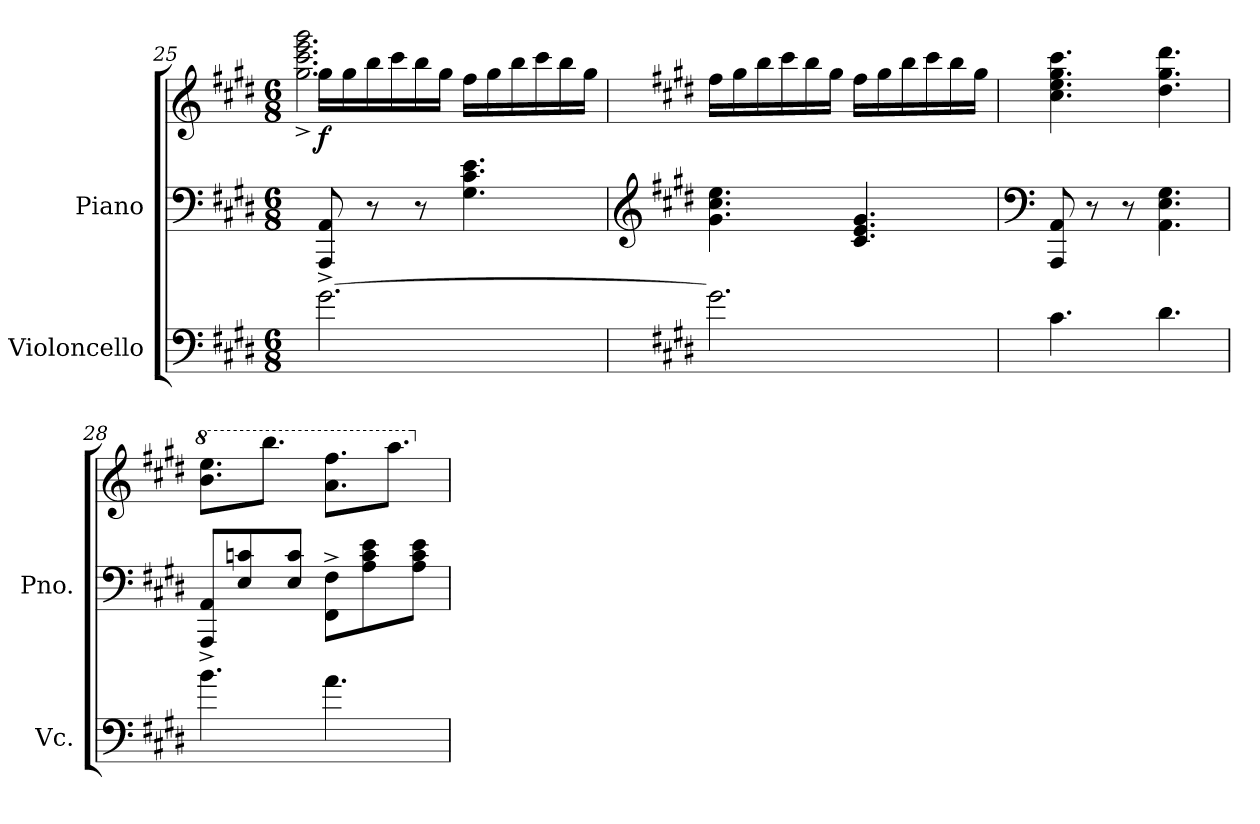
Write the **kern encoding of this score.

**kern	**kern	**kern	**dynam
*part2	*part1	*part1	*part1
*staff3	*staff2	*staff1	*staff1/2
*I"Violoncello	*I"Piano	*	*
*I'Vc.	*I'Pno.	*	*
!!LO:PB:g=z
*clefF4	*clefF4	*clefG2	*
*k[f#c#g#d#]	*k[f#c#g#d#]	*k[f#c#g#d#]	*
*M6/8	*M6/8	*M6/8	*
=25	=25	=25	=25
*	*	*^	*
!	!	!	!	!LO:DY:b
[2.g#\	8AAA/^ 8AA/^	16gg#\LL	2.gg#\^> 2.ccc#\^> 2.eee\^> 2.ggg#\^>	f
.	.	16gg#\	.	.
.	8r	16bb\	.	.
.	.	16ccc#\	.	.
.	8r	16bb\	.	.
.	.	16gg#\JJ	.	.
.	4.G#\ 4.c#\ 4.e\	16ff#\LL	.	.
.	.	16gg#\	.	.
.	.	16bb\	.	.
.	.	16ccc#\	.	.
.	.	16bb\	.	.
.	.	16gg#\JJ	.	.
*	*	*v	*v	*
=26	=26	=26	=26
*	*clefG2	*	*
*k[f#c#g#d#]	*k[f#c#g#d#]	*k[f#c#g#d#]	*
2.g#\]	4.g#\ 4.cc#\ 4.ee\	16ff#\LL	.
.	.	16gg#\	.
.	.	16bb\	.
.	.	16ccc#\	.
.	.	16bb\	.
.	.	16gg#\JJ	.
.	4.c#/ 4.e/ 4.g#/	16ff#\LL	.
.	.	16gg#\	.
.	.	16bb\	.
.	.	16ccc#\	.
.	.	16bb\	.
.	.	16gg#\JJ	.
=27	=27	=27	=27
*	*clefF4	*	*
4.c#\	8AAA/ 8AA/	4.cc#\ 4.ee\ 4.gg#\ 4.ccc#\	.
.	8r	.	.
.	8r	.	.
4.d#\	4.AA\ 4.E\ 4.G#\	4.dd#\ 4.gg#\ 4.ddd#\	.
=28	=28	=28	=28
*	*	*8va	*
4.b\	8AAA/^ 8AA/^L	8.bb\ 8.eee\L	.
.	8E/ 8cn/	.	.
.	.	8.bbb\J	.
.	8E/ 8c/J	.	.
4.a\	8FF#\^ 8F#\^L	8.aa\ 8.fff#\L	.
.	8A\ 8c\ 8e\	.	.
.	.	8.aaa\J	.
.	8A\ 8c\ 8e\J	.	.
*	*	*X8va	*
=	=	=	=
*-	*-	*-	*-
